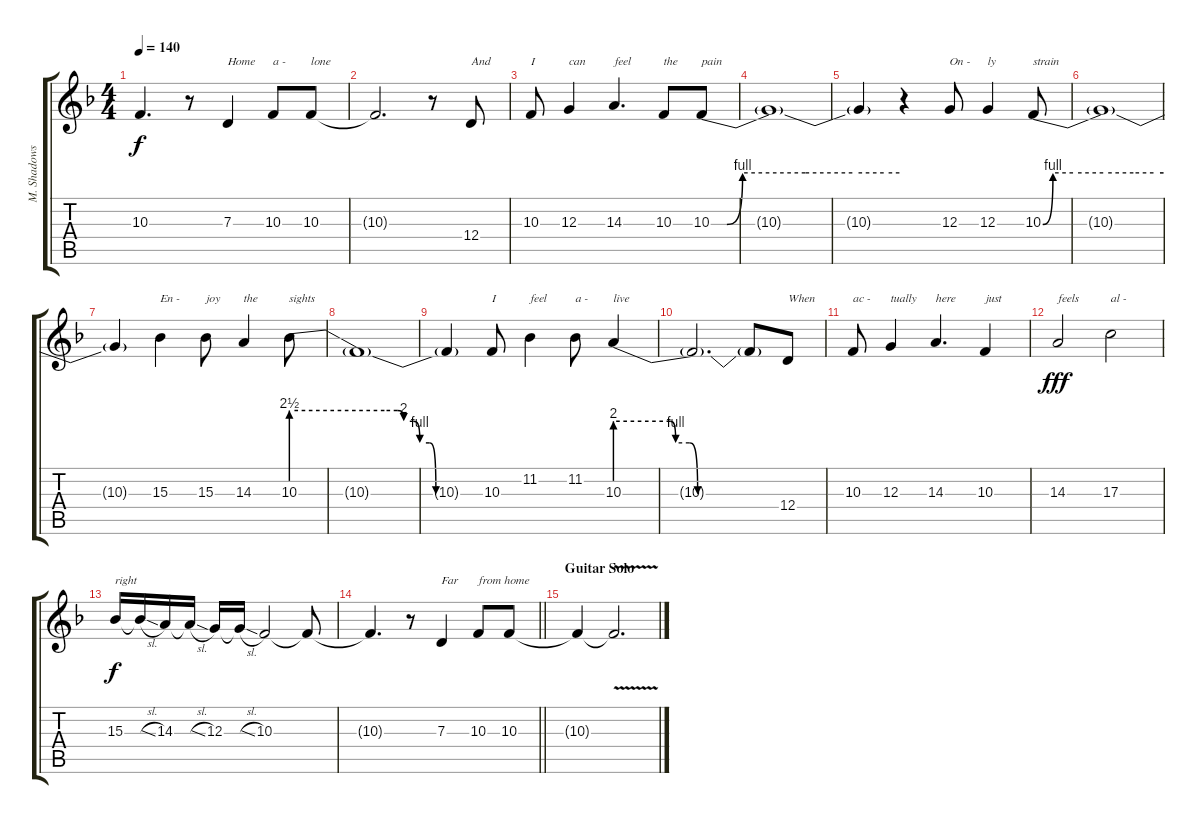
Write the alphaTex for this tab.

\track ("M. Shadows" "M. Shadows") {instrument clarinet}
\staff {score tabs}
\tuning (E4 B3 G3 D3 A2 E2) {hide}
\ts (4 4)
\tempo 140
\clef g2
\ks dminor
10.3{t}.4{d dy f} r.8 7.3.4{txt "Home"} 10.3.8{txt "a -"} 10.3.8{txt "lone"} |
10.3{t}.2{d} r.8 12.4.8{txt "And"} |
10.3.8{txt "I"} 12.3.4{txt "can"} 14.3.4{d txt "feel"} 10.3.8{txt "the"} 10.3{be (custom 0 0 5 0 10 4 30 4 45 4 55 4 60 4)}.8{txt "pain"} |
10.3{t}.1 |
10.3{t}.4 r.4 12.3.8{txt "On -"} 12.3.4{txt "ly"} 10.3{be (custom 0 0 5 4 15 4 30 4 45 4 55 4 60 4)}.8{txt "strain"} |
10.3{t}.1 |
10.3{t}.4 15.3.4{txt "En -"} 15.3.8{txt "joy"} 14.3.4{txt "the"} 10.3{be (custom 0 10 29 10 33 10 35 8 38 8 40 4 43 4 45 0 60 0)}.8{txt "sights"} |
10.3{t}.1 |
10.3{t}.4 10.3.8{txt "I"} 11.2.4{txt "feel"} 11.2.8{txt "a -"} 10.3{be (custom 0 8 20 8 22 4 27 4 30 0 60 0)}.4{txt "live"} |
10.3{t}.2{d} 10.3{t}.8 12.4.8{txt "When"} |
10.3.8{txt "ac -"} 12.3.4{txt "tually"} 14.3.4{d txt "here"} 10.3.4{txt "just"} |
14.3.2{txt "feels" dy fff} 17.3.2{txt "al -"} |
15.3.16{txt "right" dy f} 15.3{sl t}.16 14.3.16 14.3{sl t}.16 12.3.16 12.3{sl t}.16 10.3.2 10.3{t}.8 |
\barLineRight lightlight
10.3{t}.4{d} r.8 7.3.4{txt "Far"} 10.3.8{txt "from home"} 10.3.8 |
\section ("" "Guitar Solo")
10.3{t}.4 10.3{v t}.2{d}
